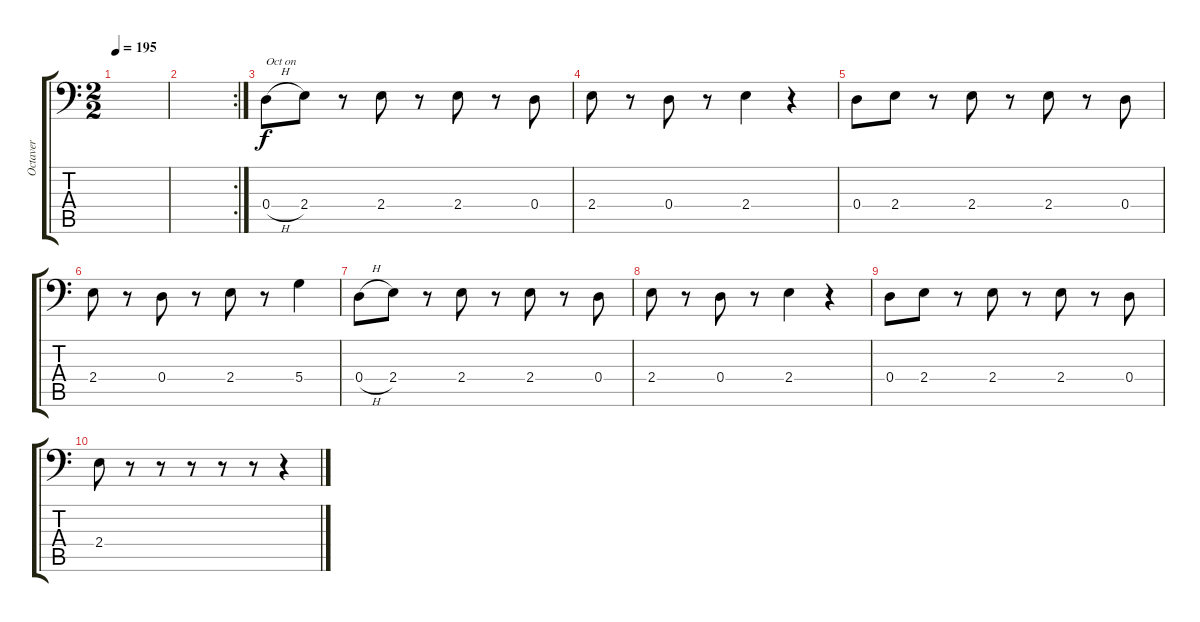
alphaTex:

\track ("Octaver" "Octaver") {instrument distortionguitar}
\staff {score tabs}
\tuning (E3 B2 G2 D2 A1 E1) {hide}
\ts (2 2)
\tempo 195
\clef f4
\ks c
|
\rc 2
|
0.4{h}.8{txt "Oct on"} 2.4.8 r.8 2.4.8 r.8 2.4.8 r.8 0.4.8 |
2.4.8 r.8 0.4.8 r.8 2.4.4 r.4 |
0.4.8 2.4.8 r.8 2.4.8 r.8 2.4.8 r.8 0.4.8 |
2.4.8 r.8 0.4.8 r.8 2.4.8 r.8 5.4.4 |
0.4{h}.8 2.4.8 r.8 2.4.8 r.8 2.4.8 r.8 0.4.8 |
2.4.8 r.8 0.4.8 r.8 2.4.4 r.4 |
0.4.8 2.4.8 r.8 2.4.8 r.8 2.4.8 r.8 0.4.8 |
2.4.8 r.8 r.8 r.8 r.8 r.8 r.4
